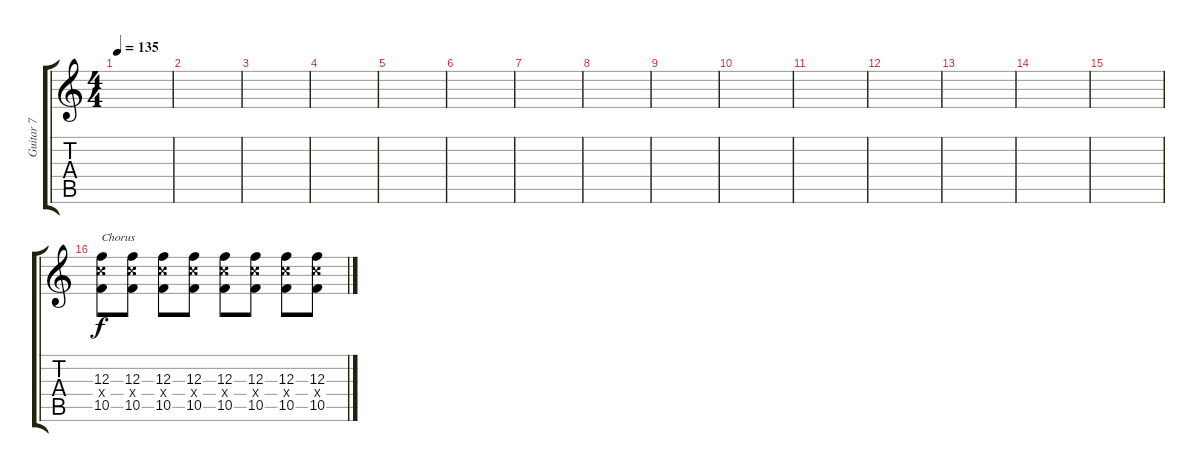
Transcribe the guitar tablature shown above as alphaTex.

\track ("Guitar 7" "Guitar 7") {instrument distortionguitar}
\staff {score tabs}
\tuning (D4 A3 F3 C3 G2 C2) {hide}
\ts (4 4)
\tempo 135
\clef g2
\ks c
|
|
|
|
|
|
|
|
|
|
|
|
|
|
|
(12.3 12.4{x} 10.5).8{txt "Chorus"} (12.3 12.4{x} 10.5).8 (12.3 12.4{x} 10.5).8 (12.3 12.4{x} 10.5).8 (12.3 12.4{x} 10.5).8 (12.3 12.4{x} 10.5).8 (12.3 12.4{x} 10.5).8 (12.3 12.4{x} 10.5).8
